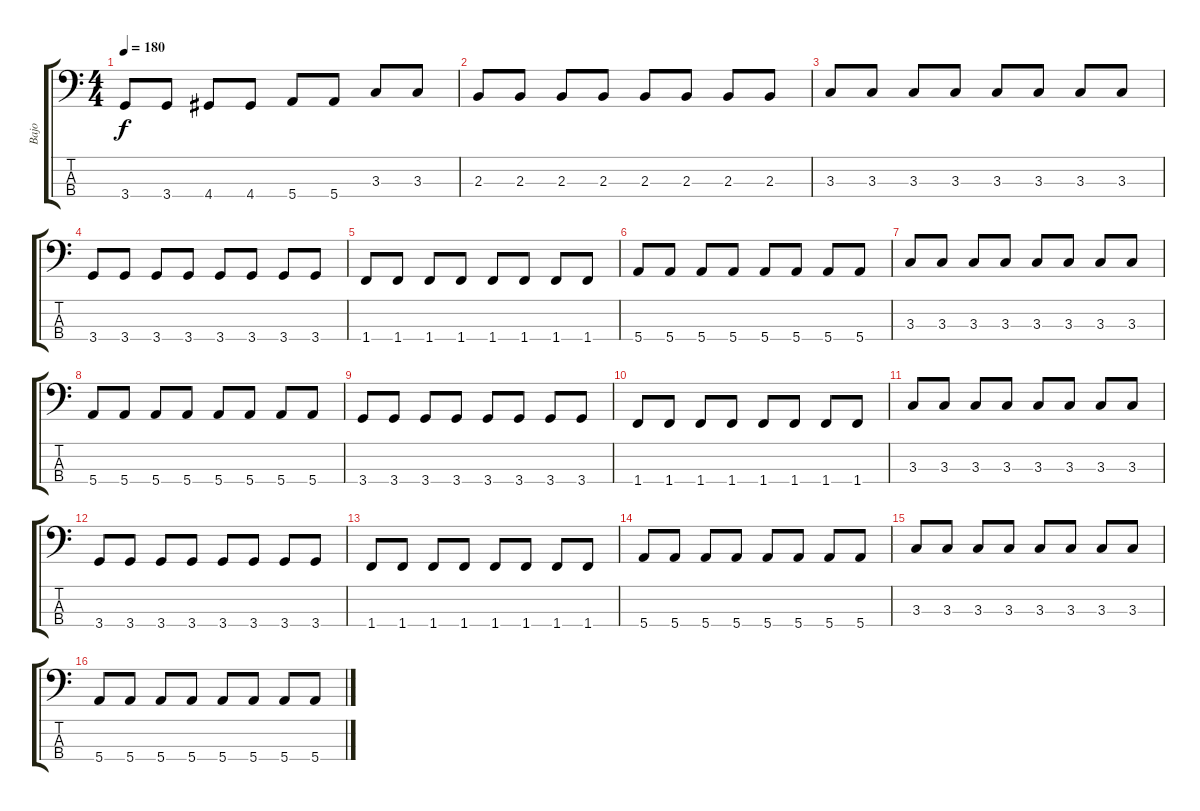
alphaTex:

\track ("Bajo" "Bajo") {instrument electricbasspick}
\staff {score tabs}
\tuning (G2 D2 A1 E1) {hide}
\ts (4 4)
\tempo 180
\clef f4
\ks c
3.4.8{dy f} 3.4.8 4.4.8 4.4.8 5.4.8 5.4.8 3.3.8 3.3.8 |
2.3.8 2.3.8 2.3.8 2.3.8 2.3.8 2.3.8 2.3.8 2.3.8 |
3.3.8 3.3.8 3.3.8 3.3.8 3.3.8 3.3.8 3.3.8 3.3.8 |
3.4.8 3.4.8 3.4.8 3.4.8 3.4.8 3.4.8 3.4.8 3.4.8 |
1.4.8 1.4.8 1.4.8 1.4.8 1.4.8 1.4.8 1.4.8 1.4.8 |
5.4.8 5.4.8 5.4.8 5.4.8 5.4.8 5.4.8 5.4.8 5.4.8 |
3.3.8 3.3.8 3.3.8 3.3.8 3.3.8 3.3.8 3.3.8 3.3.8 |
5.4.8 5.4.8 5.4.8 5.4.8 5.4.8 5.4.8 5.4.8 5.4.8 |
3.4.8 3.4.8 3.4.8 3.4.8 3.4.8 3.4.8 3.4.8 3.4.8 |
1.4.8 1.4.8 1.4.8 1.4.8 1.4.8 1.4.8 1.4.8 1.4.8 |
3.3.8 3.3.8 3.3.8 3.3.8 3.3.8 3.3.8 3.3.8 3.3.8 |
3.4.8 3.4.8 3.4.8 3.4.8 3.4.8 3.4.8 3.4.8 3.4.8 |
1.4.8 1.4.8 1.4.8 1.4.8 1.4.8 1.4.8 1.4.8 1.4.8 |
5.4.8 5.4.8 5.4.8 5.4.8 5.4.8 5.4.8 5.4.8 5.4.8 |
3.3.8 3.3.8 3.3.8 3.3.8 3.3.8 3.3.8 3.3.8 3.3.8 |
5.4.8 5.4.8 5.4.8 5.4.8 5.4.8 5.4.8 5.4.8 5.4.8
